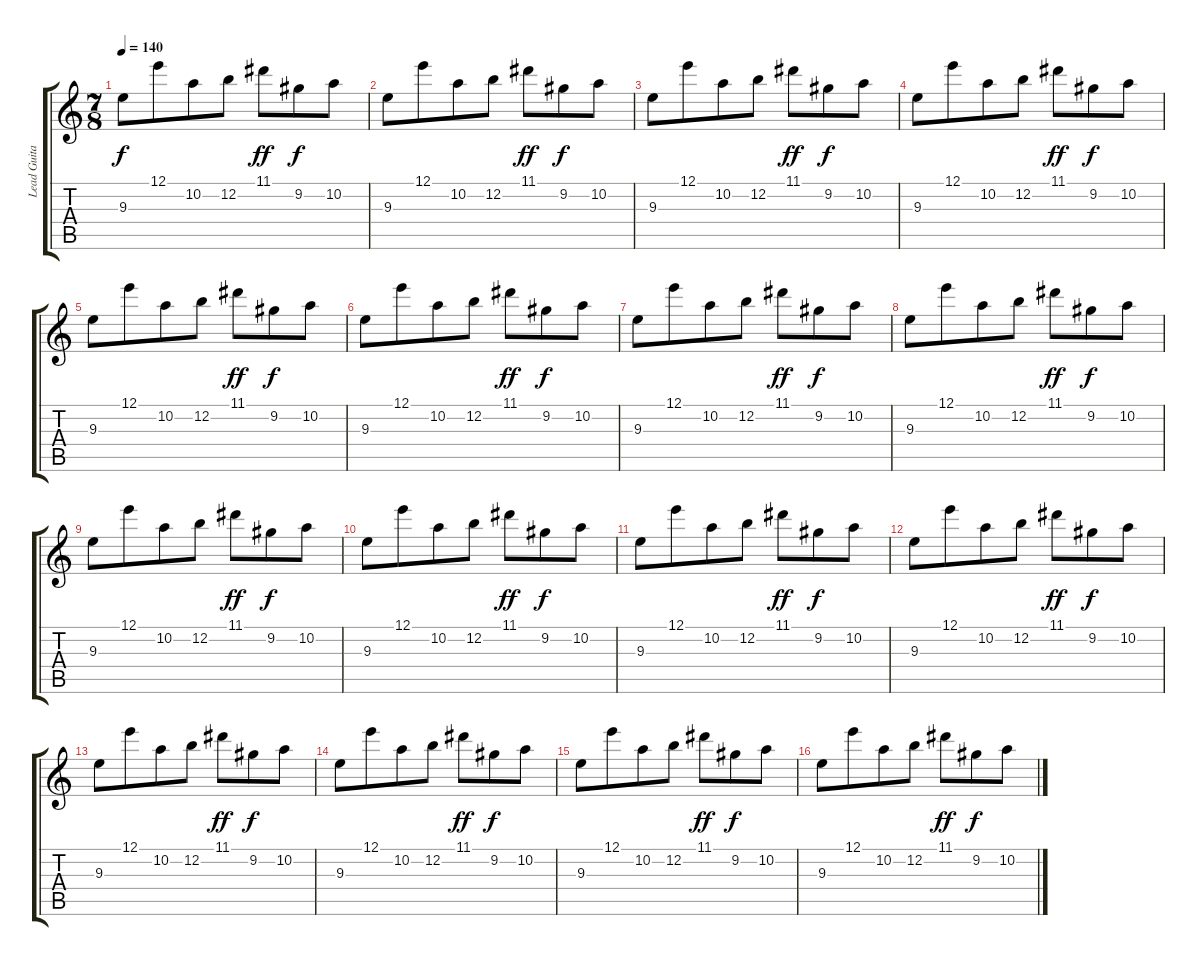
\track ("Lead Guitar 1" "Lead Guita") {instrument overdrivenguitar}
\staff {score tabs}
\tuning (E4 B3 G3 D3 A2 E2) {hide}
\ts (7 8)
\tempo 140
\clef g2
\ks c
9.3.8{dy f} 12.1.8 10.2.8 12.2.8 11.1.8{dy ff} 9.2.8{dy f} 10.2.8 |
9.3.8 12.1.8 10.2.8 12.2.8 11.1.8{dy ff} 9.2.8{dy f} 10.2.8 |
9.3.8 12.1.8 10.2.8 12.2.8 11.1.8{dy ff} 9.2.8{dy f} 10.2.8 |
9.3.8 12.1.8 10.2.8 12.2.8 11.1.8{dy ff} 9.2.8{dy f} 10.2.8 |
9.3.8 12.1.8 10.2.8 12.2.8 11.1.8{dy ff} 9.2.8{dy f} 10.2.8 |
9.3.8 12.1.8 10.2.8 12.2.8 11.1.8{dy ff} 9.2.8{dy f} 10.2.8 |
9.3.8 12.1.8 10.2.8 12.2.8 11.1.8{dy ff} 9.2.8{dy f} 10.2.8 |
9.3.8 12.1.8 10.2.8 12.2.8 11.1.8{dy ff} 9.2.8{dy f} 10.2.8 |
9.3.8 12.1.8 10.2.8 12.2.8 11.1.8{dy ff} 9.2.8{dy f} 10.2.8 |
9.3.8 12.1.8 10.2.8 12.2.8 11.1.8{dy ff} 9.2.8{dy f} 10.2.8 |
9.3.8 12.1.8 10.2.8 12.2.8 11.1.8{dy ff} 9.2.8{dy f} 10.2.8 |
9.3.8 12.1.8 10.2.8 12.2.8 11.1.8{dy ff} 9.2.8{dy f} 10.2.8 |
9.3.8 12.1.8 10.2.8 12.2.8 11.1.8{dy ff} 9.2.8{dy f} 10.2.8 |
9.3.8 12.1.8 10.2.8 12.2.8 11.1.8{dy ff} 9.2.8{dy f} 10.2.8 |
9.3.8 12.1.8 10.2.8 12.2.8 11.1.8{dy ff} 9.2.8{dy f} 10.2.8 |
9.3.8 12.1.8 10.2.8 12.2.8 11.1.8{dy ff} 9.2.8{dy f} 10.2.8
